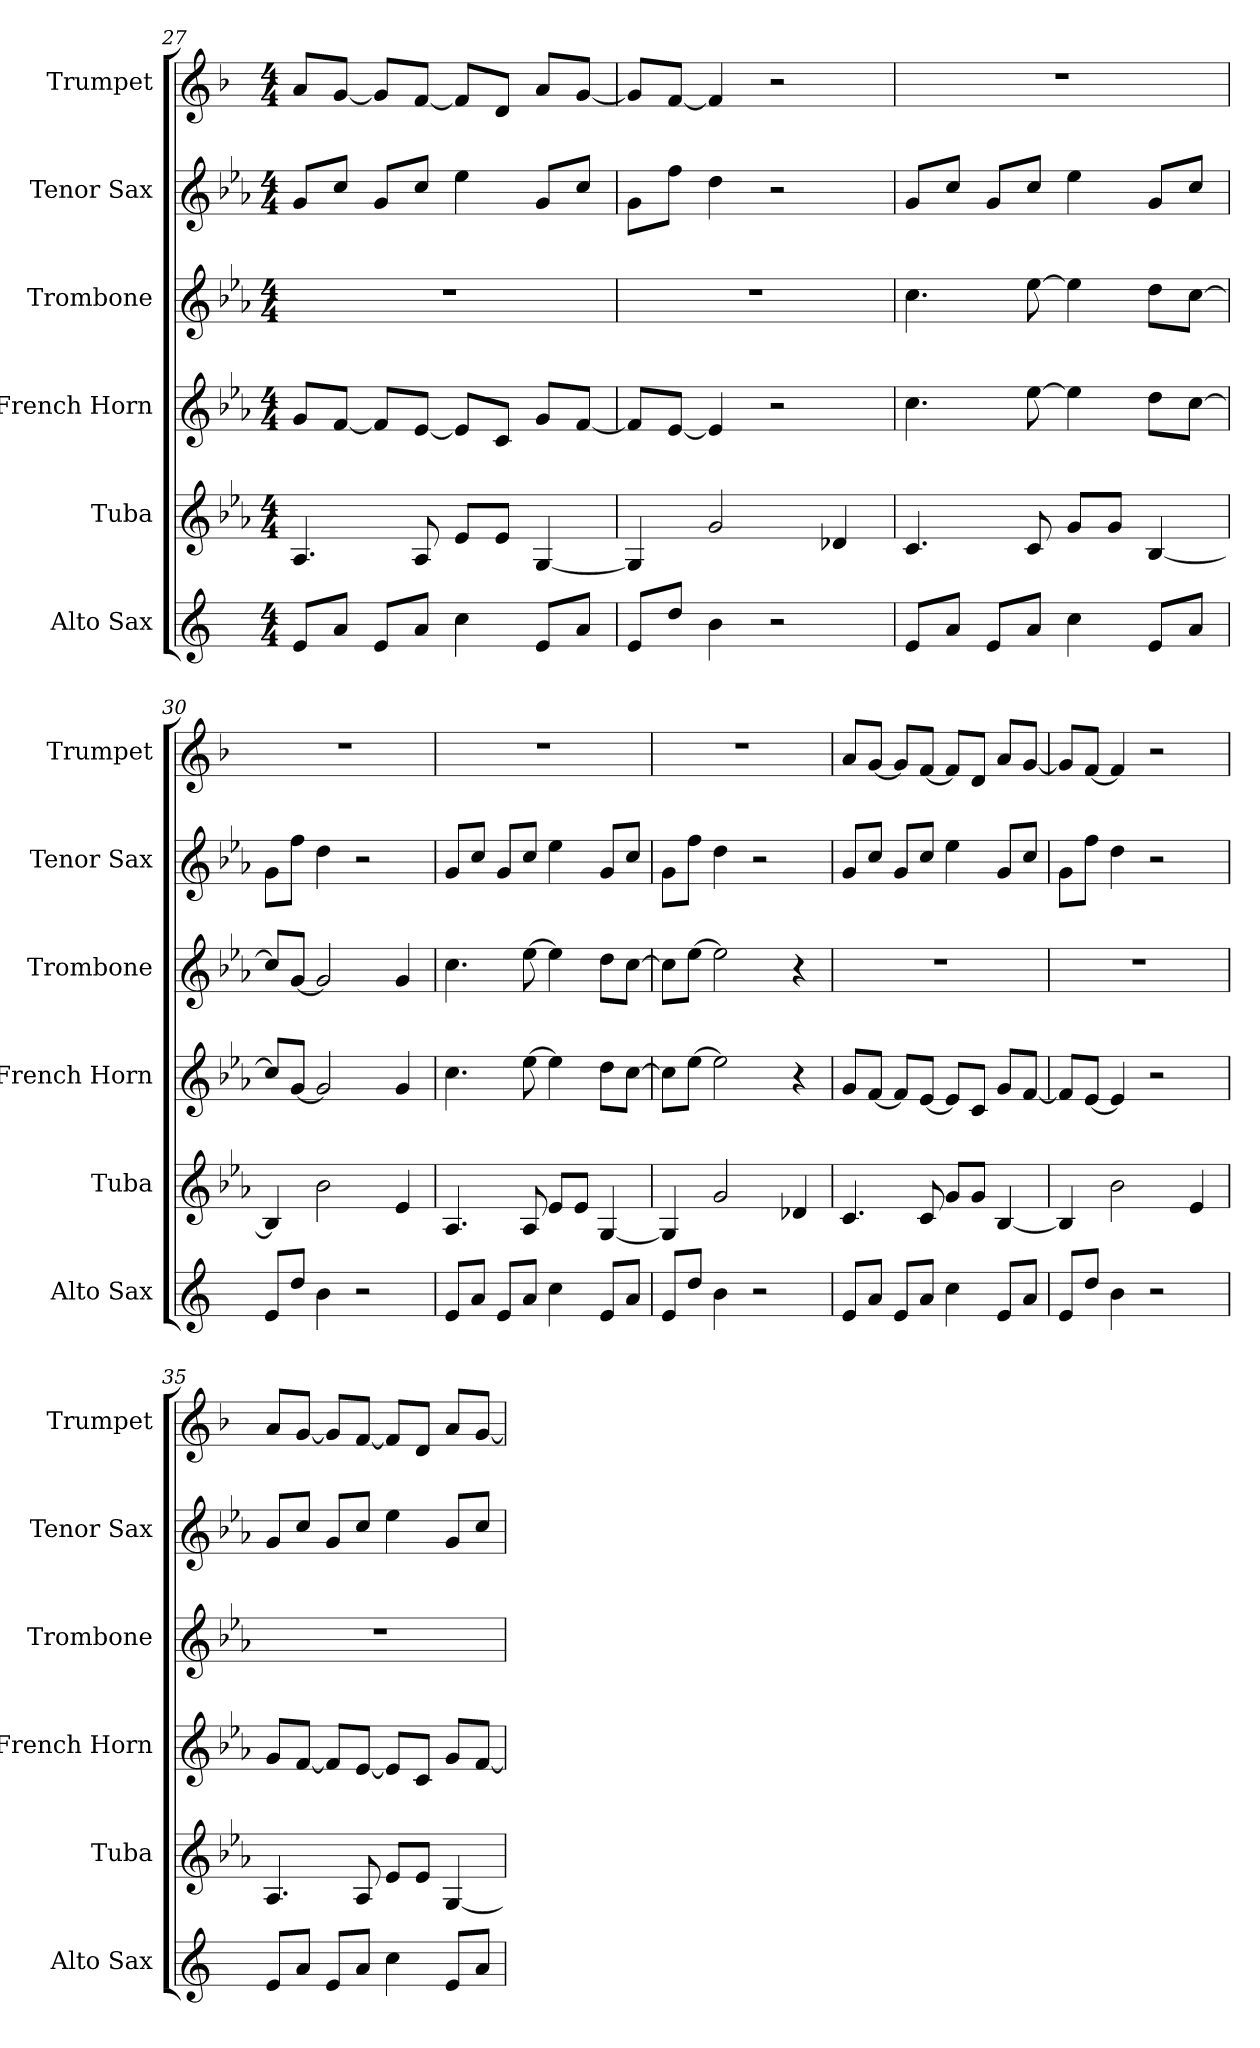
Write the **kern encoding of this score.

**kern	**kern	**kern	**kern	**kern	**kern
*part6	*part5	*part4	*part3	*part2	*part1
*staff6	*staff5	*staff4	*staff3	*staff2	*staff1
*I"Alto Sax	*I"Tuba	*I"French Horn	*I"Trombone	*I"Tenor Sax	*I"Trumpet
*I'Alto Sax	*I'Tuba	*I'French Horn	*I'Trombone	*I'Tenor Sax	*I'Trumpet
*clefG2	*clefG2	*clefG2	*clefG2	*clefG2	*clefG2
*ITrd5c9	*ITrd15c26	*ITrd8c14	*ITrd8c14	*ITrd8c14	*ITrd1c2
*k[b-e-a-]	*k[b-e-a-]	*k[b-e-a-]	*k[b-e-a-]	*k[b-e-a-]	*k[b-e-a-]
*M4/4	*M4/4	*M4/4	*M4/4	*M4/4	*M4/4
=27	=27	=27	=27	=27	=27
8GL	4.AAA-	8GL	1r	8GL	8gL
8cJ	.	[8FJ	.	8cJ	[8fJ
8GL	.	8FL]	.	8GL	8fL]
8cJ	8AAA-	[8E-J	.	8cJ	[8e-J
4e-	8EE-L	8E-L]	.	4e-	8e-L]
.	8EE-J	8CJ	.	.	8cJ
8GL	[4GGG	8GL	.	8GL	8gL
8cJ	.	[8FJ	.	8cJ	[8fJ
=28	=28	=28	=28	=28	=28
8GL	4GGG]	8FL]	1r	8GL	8fL]
8fJ	.	[8E-J	.	8fJ	[8e-J
4d	2GG	4E-]	.	4d	4e-]
2r	.	2r	.	2r	2r
.	4DD-X	.	.	.	.
=29	=29	=29	=29	=29	=29
8GL	4.CC	4.c	4.c	8GL	1r
8cJ	.	.	.	8cJ	.
8GL	.	.	.	8GL	.
8cJ	8CC	[8e-	[8e-	8cJ	.
4e-	8GGL	4e-]	4e-]	4e-	.
.	8GGJ	.	.	.	.
8GL	[4BBB-	8dL	8dL	8GL	.
8cJ	.	[8cJ	[8cJ	8cJ	.
=30	=30	=30	=30	=30	=30
8GL	4BBB-]	8cL]	8cL]	8GL	1r
8fJ	.	[8GJ	[8GJ	8fJ	.
4d	2BB-	2G]	2G]	4d	.
2r	.	.	.	2r	.
.	4EE-	4G	4G	.	.
=31	=31	=31	=31	=31	=31
8GL	4.AAA-	4.c	4.c	8GL	1r
8cJ	.	.	.	8cJ	.
8GL	.	.	.	8GL	.
8cJ	8AAA-	[8e-	[8e-	8cJ	.
4e-	8EE-L	4e-]	4e-]	4e-	.
.	8EE-J	.	.	.	.
8GL	[4GGG	8dL	8dL	8GL	.
8cJ	.	[8cJ	[8cJ	8cJ	.
=32	=32	=32	=32	=32	=32
8GL	4GGG]	8cL]	8cL]	8GL	1r
8fJ	.	[8e-J	[8e-J	8fJ	.
4d	2GG	2e-]	2e-]	4d	.
2r	.	.	.	2r	.
.	4DD-X	4r	4r	.	.
=33	=33	=33	=33	=33	=33
8GL	4.CC	8GL	1r	8GL	8gL
8cJ	.	[8FJ	.	8cJ	[8fJ
8GL	.	8FL]	.	8GL	8fL]
8cJ	8CC	[8E-J	.	8cJ	[8e-J
4e-	8GGL	8E-L]	.	4e-	8e-L]
.	8GGJ	8CJ	.	.	8cJ
8GL	[4BBB-	8GL	.	8GL	8gL
8cJ	.	[8FJ	.	8cJ	[8fJ
=34	=34	=34	=34	=34	=34
8GL	4BBB-]	8FL]	1r	8GL	8fL]
8fJ	.	[8E-J	.	8fJ	[8e-J
4d	2BB-	4E-]	.	4d	4e-]
2r	.	2r	.	2r	2r
.	4EE-	.	.	.	.
=35	=35	=35	=35	=35	=35
8GL	4.AAA-	8GL	1r	8GL	8gL
8cJ	.	[8FJ	.	8cJ	[8fJ
8GL	.	8FL]	.	8GL	8fL]
8cJ	8AAA-	[8E-J	.	8cJ	[8e-J
4e-	8EE-L	8E-L]	.	4e-	8e-L]
.	8EE-J	8CJ	.	.	8cJ
8GL	[4GGG	8GL	.	8GL	8gL
8cJ	.	[8FJ	.	8cJ	[8fJ
=	=	=	=	=	=
*-	*-	*-	*-	*-	*-
